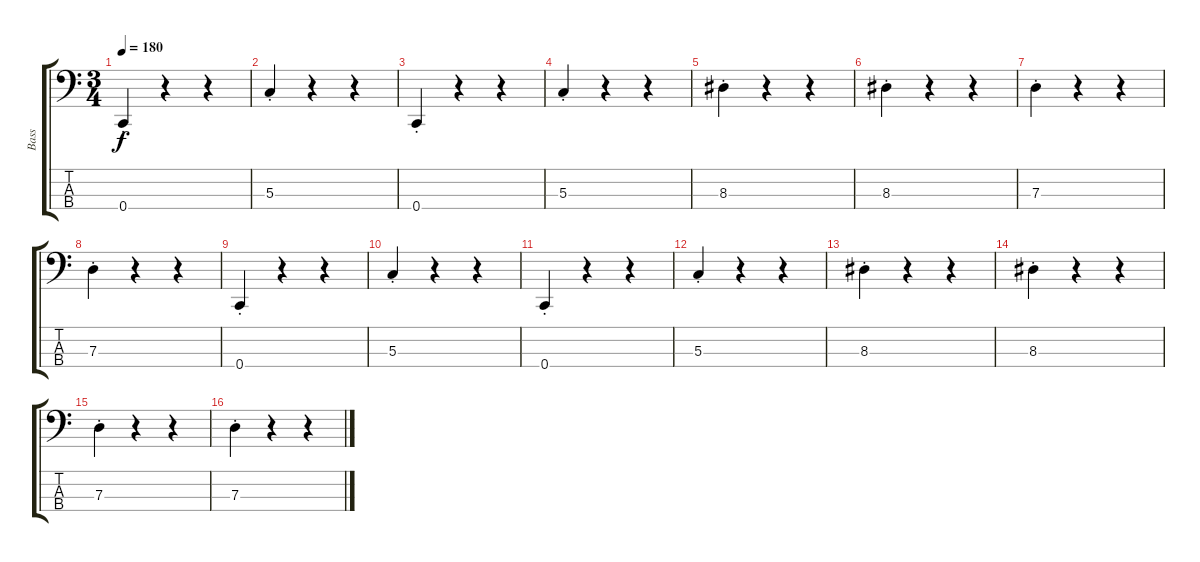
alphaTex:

\track ("Bass" "Bass") {instrument electricbassfinger}
\staff {score tabs}
\tuning (F2 C2 G1 C1) {hide}
\ts (3 4)
\tempo 180
\clef f4
\ks c
0.4{st}.4{dy f} r.4 r.4 |
5.3{st}.4 r.4 r.4 |
0.4{st}.4 r.4 r.4 |
5.3{st}.4 r.4 r.4 |
8.3{st}.4 r.4 r.4 |
8.3{st}.4 r.4 r.4 |
7.3{st}.4 r.4 r.4 |
7.3{st}.4 r.4 r.4 |
0.4{st}.4 r.4 r.4 |
5.3{st}.4 r.4 r.4 |
0.4{st}.4 r.4 r.4 |
5.3{st}.4 r.4 r.4 |
8.3{st}.4 r.4 r.4 |
8.3{st}.4 r.4 r.4 |
7.3{st}.4 r.4 r.4 |
7.3{st}.4 r.4 r.4
